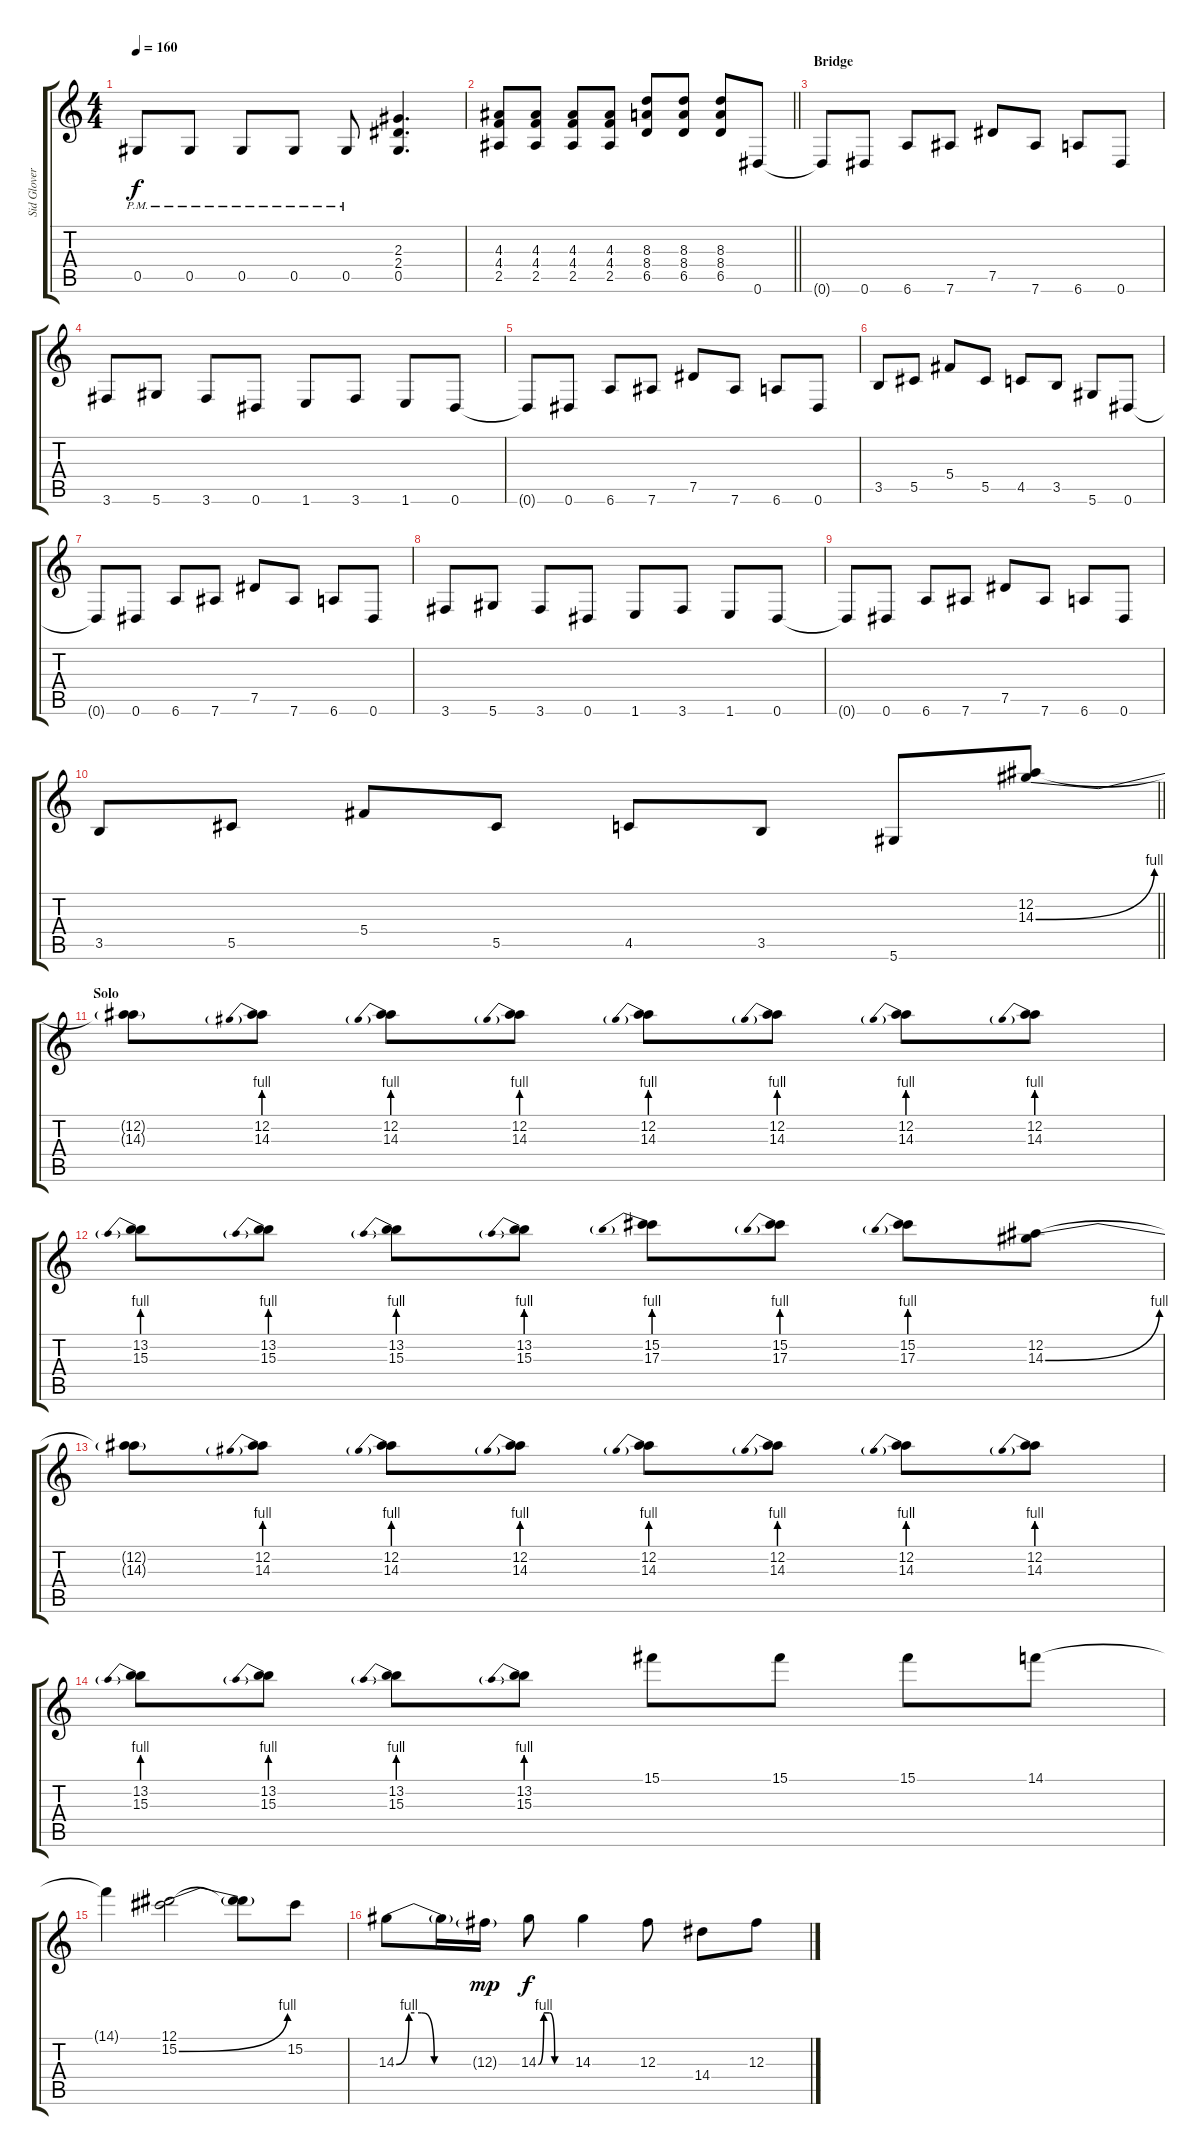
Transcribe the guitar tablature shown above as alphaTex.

\track ("Sid Glover" "Sid Glover") {instrument distortionguitar}
\staff {score tabs}
\tuning (Eb4 Bb3 Gb3 Db3 Ab2 Eb2) {hide}
\ts (4 4)
\tempo 160
\clef g2
\ks c
0.5{pm}.8{dy f} 0.5{pm}.8 0.5{pm}.8 0.5{pm}.8 0.5{pm}.8 (2.3 2.4 0.5).4{d} |
\barLineRight lightlight
(4.3 4.4 2.5).8 (4.3 4.4 2.5).8 (4.3 4.4 2.5).8 (4.3 4.4 2.5).8 (8.3 8.4 6.5).8 (8.3 8.4 6.5).8 (8.3 8.4 6.5).8 0.6.8 |
\section ("" "Bridge")
0.6{t}.8 0.6.8 6.6.8 7.6.8 7.5.8 7.6.8 6.6.8 0.6.8 |
3.6.8 5.6.8 3.6.8 0.6.8 1.6.8 3.6.8 1.6.8 0.6.8 |
0.6{t}.8 0.6.8 6.6.8 7.6.8 7.5.8 7.6.8 6.6.8 0.6.8 |
3.5.8 5.5.8 5.4.8 5.5.8 4.5.8 3.5.8 5.6.8 0.6.8 |
0.6{t}.8 0.6.8 6.6.8 7.6.8 7.5.8 7.6.8 6.6.8 0.6.8 |
3.6.8 5.6.8 3.6.8 0.6.8 1.6.8 3.6.8 1.6.8 0.6.8 |
0.6{t}.8 0.6.8 6.6.8 7.6.8 7.5.8 7.6.8 6.6.8 0.6.8 |
\barLineRight lightlight
3.5.8 5.5.8 5.4.8 5.5.8 4.5.8 3.5.8 5.6.8 (12.2 14.3{be (bend 0 0 60 4)}).8 |
\section ("" "Solo")
(12.2{t} 14.3{t}).8 (12.2 14.3{be (prebend 0 4 60 4)}).8 (12.2 14.3{be (prebend 0 4 60 4)}).8 (12.2 14.3{be (prebend 0 4 60 4)}).8 (12.2 14.3{be (prebend 0 4 60 4)}).8 (12.2 14.3{be (prebend 0 4 60 4)}).8 (12.2 14.3{be (prebend 0 4 60 4)}).8 (12.2 14.3{be (prebend 0 4 60 4)}).8 |
(13.2 15.3{be (prebend 0 4 60 4)}).8 (13.2 15.3{be (prebend 0 4 60 4)}).8 (13.2 15.3{be (prebend 0 4 60 4)}).8 (13.2 15.3{be (prebend 0 4 60 4)}).8 (15.2 17.3{be (prebend 0 4 60 4)}).8 (15.2 17.3{be (prebend 0 4 60 4)}).8 (15.2 17.3{be (prebend 0 4 60 4)}).8 (12.2 14.3{be (bend 0 0 60 4)}).8 |
(12.2{t} 14.3{t}).8 (12.2 14.3{be (prebend 0 4 60 4)}).8 (12.2 14.3{be (prebend 0 4 60 4)}).8 (12.2 14.3{be (prebend 0 4 60 4)}).8 (12.2 14.3{be (prebend 0 4 60 4)}).8 (12.2 14.3{be (prebend 0 4 60 4)}).8 (12.2 14.3{be (prebend 0 4 60 4)}).8 (12.2 14.3{be (prebend 0 4 60 4)}).8 |
(13.2 15.3{be (prebend 0 4 60 4)}).8 (13.2 15.3{be (prebend 0 4 60 4)}).8 (13.2 15.3{be (prebend 0 4 60 4)}).8 (13.2 15.3{be (prebend 0 4 60 4)}).8 15.1.8 15.1.8 15.1.8 14.1.8 |
14.1{t}.4 (12.1 15.2{be (bend 0 0 60 4)}).2 (12.1{t} 15.2{t}).8 15.2.8 |
14.3{be (custom 0 0 10 4 20 4 30 0 60 0)}.8 14.3{t}.16 12.3{g}.16{dy mp} 14.3{be (custom 0 0 10 4 20 4 30 0 60 0)}.8{dy f} 14.3.4 12.3.8 14.4.8 12.3.8
